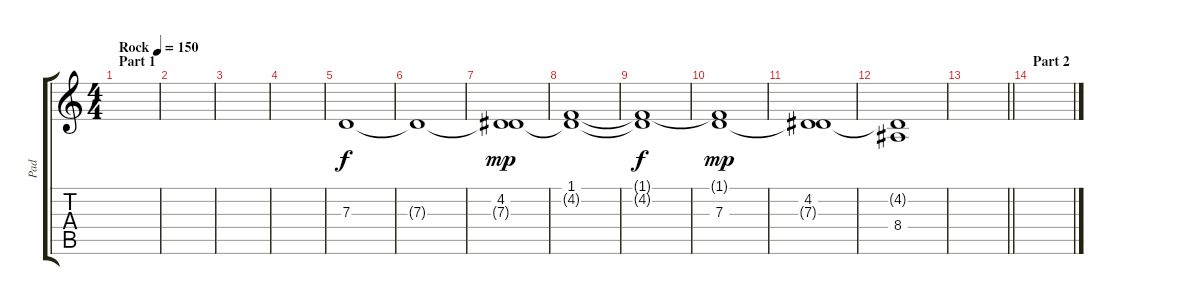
\track ("Pad" "Pad") {instrument pad2warm}
\staff {score tabs}
\tuning (E4 B3 G3 D3 A2 E2) {hide}
\ts (4 4)
\section ("" "Part 1")
\tempo (150 "Rock")
\clef g2
\ks c
|
|
|
|
7.3.1 |
7.3{t}.1{dy f} |
(4.2 7.3{t}).1{dy mp} |
(1.1 4.2{t}).1 |
(1.1{t} 4.2{t}).1{dy f} |
(1.1{t} 7.3).1{dy mp} |
(4.2 7.3{t}).1 |
(4.2{t} 8.4).1 |
\barLineRight lightlight
|
\section ("" "Part 2")
